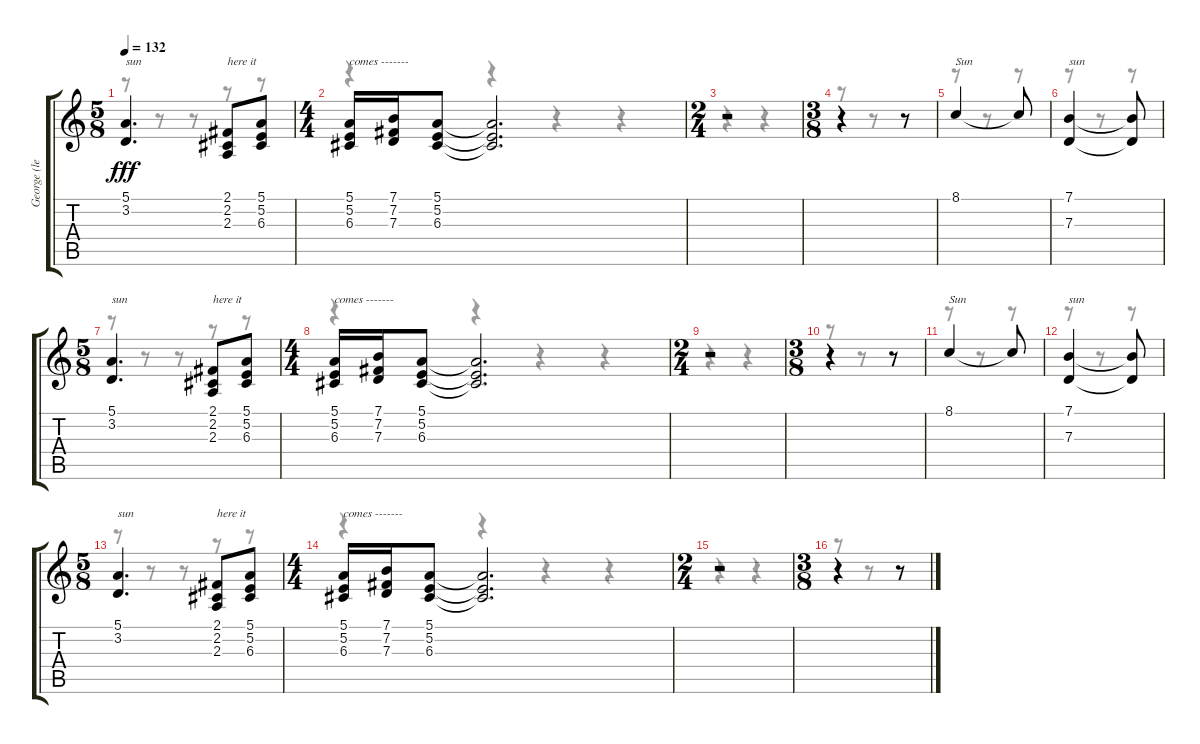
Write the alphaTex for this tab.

\track ("George (lead vocals)" "George (le") {instrument tenorsax}
\staff {score tabs}
\tuning (E4 B3 G3 D3 A2 E2) {hide}
\voice
\ts (5 8)
\tempo 132
\clef g2
\ks c
(5.1 3.2).4{d txt "sun" dy fff} (2.1 2.2 2.3).8{txt "here it"} (5.1 5.2 6.3).8 |
\ts (4 4)
(5.1 5.2 6.3).16{txt "comes -------"} (7.1 7.2 7.3).16 (5.1 5.2 6.3).8 (5.1{t} 5.2{t} 6.3{t}).2{d} |
\ts (2 4)
r.2 |
\ts (3 8)
r.4 r.8 |
8.1.4{txt "Sun"} 8.1{t}.8 |
(7.1 7.3).4{txt "sun"} (7.1{t} 7.3{t}).8 |
\ts (5 8)
(5.1 3.2).4{d txt "sun"} (2.1 2.2 2.3).8{txt "here it"} (5.1 5.2 6.3).8 |
\ts (4 4)
(5.1 5.2 6.3).16{txt "comes -------"} (7.1 7.2 7.3).16 (5.1 5.2 6.3).8 (5.1{t} 5.2{t} 6.3{t}).2{d} |
\ts (2 4)
r.2 |
\ts (3 8)
r.4 r.8 |
8.1.4{txt "Sun"} 8.1{t}.8 |
(7.1 7.3).4{txt "sun"} (7.1{t} 7.3{t}).8 |
\ts (5 8)
(5.1 3.2).4{d txt "sun"} (2.1 2.2 2.3).8{txt "here it"} (5.1 5.2 6.3).8 |
\ts (4 4)
(5.1 5.2 6.3).16{txt "comes -------"} (7.1 7.2 7.3).16 (5.1 5.2 6.3).8 (5.1{t} 5.2{t} 6.3{t}).2{d} |
\ts (2 4)
r.2 |
\ts (3 8)
r.4 r.8
\voice
\clef g2
\ottava regular
\simile none
\ks c
r.8{dy f} r.8 r.8 r.8 r.8 |
r.4 r.4 r.4 r.4 |
r.4 r.4 |
r.8 r.8 r.8 |
r.8 r.8 r.8 |
r.8 r.8 r.8 |
r.8 r.8 r.8 r.8 r.8 |
r.4 r.4 r.4 r.4 |
r.4 r.4 |
r.8 r.8 r.8 |
r.8 r.8 r.8 |
r.8 r.8 r.8 |
r.8 r.8 r.8 r.8 r.8 |
r.4 r.4 r.4 r.4 |
r.4 r.4 |
r.8 r.8 r.8
